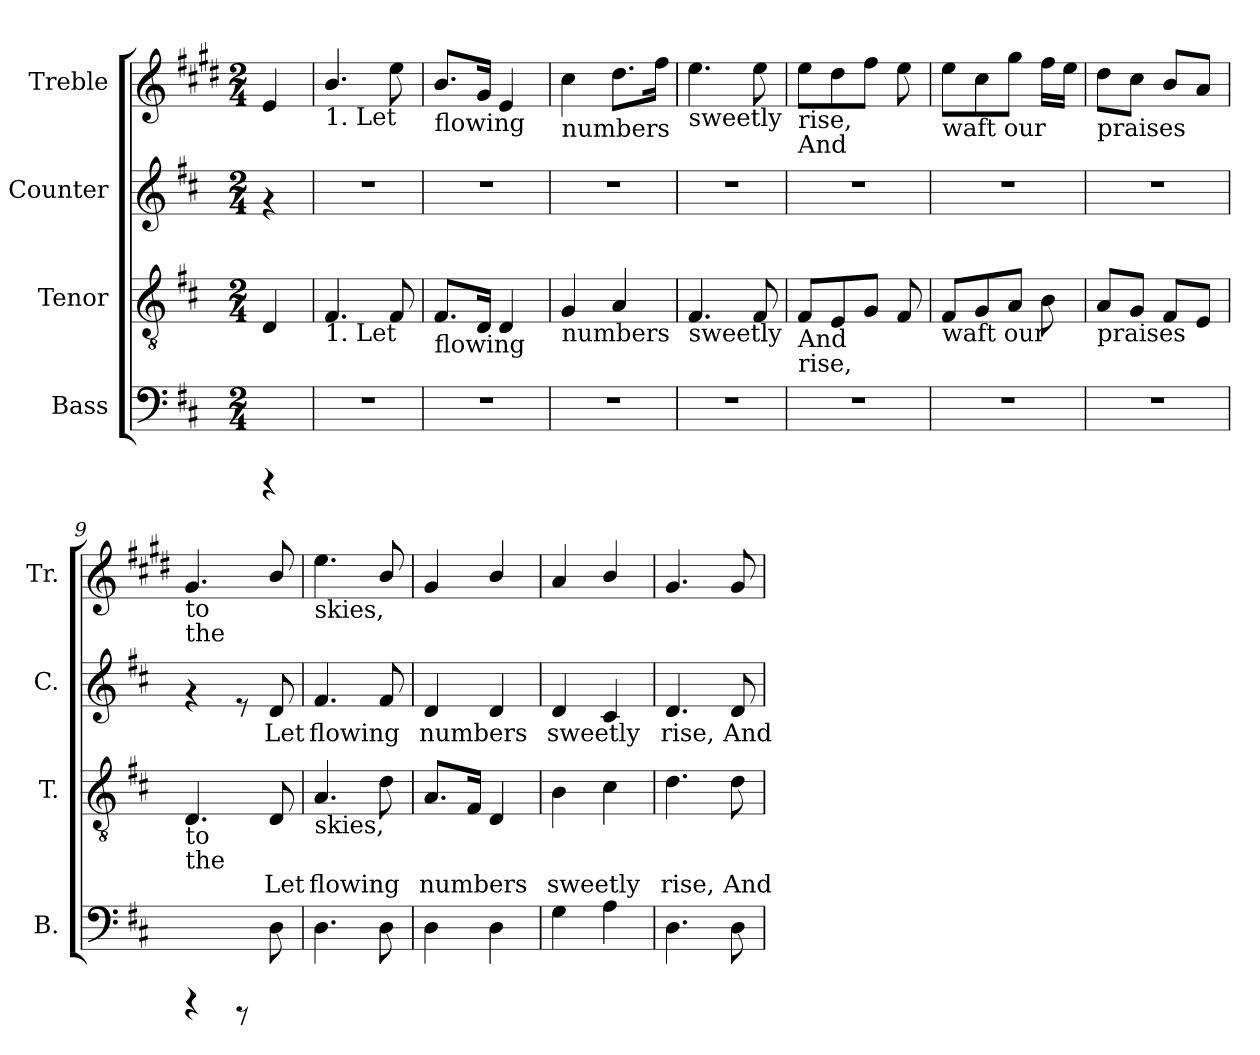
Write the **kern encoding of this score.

**kern	**text	**kern	**text	**kern	**text	**kern
*part4	*part4	*part3	*part3	*part2	*part2	*part1
*staff4	*staff4	*staff3	*staff3	*staff2	*staff2	*staff1
*I"Bass	*	*I"Tenor	*	*I"Counter	*	*I"Treble
*I'B.	*	*I'T.	*	*I'C.	*	*I'Tr.
!!LO:PB:g=z
*stria5	*	*stria5	*	*stria5	*	*stria5
*clefF4	*	*clefGv2	*	*clefG2	*	*clefG2
*	*	*	*	*	*	*ITrd1c2
*k[f#c#]	*	*k[f#c#]	*	*k[f#c#]	*	*k[f#c#]
*D:	*	*D:	*	*D:	*	*D:
*M2/4	*	*M2/4	*	*M2/4	*	*M2/4
=1	=1	=1	=1	=1	=1	=1
!	!	!	!LO:LY:a:cj	!	!	!
4rCCC	.	4D/	.	4rf	.	4d/
=2	=2	=2	=2	=2	=2	=2
!	!	!	!	!	!	!LO:TX:b:t=1. Let
!	!	!LO:TX:b:t=1. Let	!	!	!	!
!	!	!	!LO:LY:a:cj	!	!	!
2r	.	4.F#/	.	2r	.	4.a/
!	!	!	!LO:LY:a:cj	!	!	!
.	.	8F#/	.	.	.	8dd\
=3	=3	=3	=3	=3	=3	=3
!	!	!	!	!	!	!LO:TX:b:t=flowing
!	!	!LO:TX:b:t=flowing	!	!	!	!
!	!	!	!LO:LY:a:cj	!	!	!
2r	.	8.F#/L	.	2r	.	8.a/L
!	!	!	!LO:LY:a:cj	!	!	!
.	.	16D/J	.	.	.	16f#/J
!	!	!	!LO:LY:a:cj	!	!	!
.	.	4D/	.	.	.	4d/
=4	=4	=4	=4	=4	=4	=4
!	!	!	!	!	!	!LO:TX:b:t=numbers
!	!	!LO:TX:b:t=numbers	!	!	!	!
!	!	!	!LO:LY:a:cj	!	!	!
2r	.	4G/	.	2r	.	4b\
!	!	!	!LO:LY:a:cj	!	!	!
.	.	4A/	.	.	.	8.cc#\L
.	.	.	.	.	.	16ee\J
=5	=5	=5	=5	=5	=5	=5
!	!	!	!	!	!	!LO:TX:b:t=sweetly
!	!	!LO:TX:b:t=sweetly	!	!	!	!
!	!	!	!LO:LY:a:cj	!	!	!
2r	.	4.F#/	.	2r	.	4.dd>\
!	!	!	!LO:LY:a:cj	!	!	!
.	.	8F#/	.	.	.	8dd\
=6	=6	=6	=6	=6	=6	=6
!	!	!	!	!	!	!LO:TX:b:t=rise,
!	!	!	!	!	!	!LO:TX:b:t=And
!	!	!LO:TX:b:t=And	!	!	!	!
!	!	!LO:TX:b:t=rise,	!	!	!	!
!	!	!	!LO:LY:a:cj	!	!	!
2r	.	8F#/L	.	2r	.	8dd\L
!	!	!	!LO:LY:a:cj	!	!	!
.	.	8E/	.	.	.	8cc#\
!	!	!	!LO:LY:a:cj	!	!	!
.	.	8G/J	.	.	.	8ee\J
!	!	!	!LO:LY:a:cj	!	!	!
.	.	8F#/	.	.	.	8dd\
=7	=7	=7	=7	=7	=7	=7
!	!	!	!	!	!	!LO:TX:b:t=waft our
!	!	!LO:TX:b:t=waft our	!	!	!	!
!	!	!	!LO:LY:a:cj	!	!	!
2r	.	8F#/L	.	2r	.	8dd\L
!	!	!	!LO:LY:a:cj	!	!	!
.	.	8G/	.	.	.	8b\
!	!	!	!LO:LY:a:cj	!	!	!
.	.	8A/J	.	.	.	8ff#\J
!	!	!	!LO:LY:a:cj	!	!	!
.	.	8B\	.	.	.	16ee\L
.	.	.	.	.	.	16dd\J
=8	=8	=8	=8	=8	=8	=8
!	!	!	!	!	!	!LO:TX:b:t=praises
!	!	!LO:TX:b:t=praises	!	!	!	!
!	!	!	!LO:LY:a:cj	!	!	!
2r	.	8A/L	.	2r	.	8cc#\L
!	!	!	!LO:LY:a:cj	!	!	!
.	.	8G/J	.	.	.	8b\J
!	!	!	!LO:LY:a:cj	!	!	!
.	.	8F#/L	.	.	.	8a/L
!	!	!	!LO:LY:a:cj	!	!	!
.	.	8E/J	.	.	.	8g/J
=9	=9	=9	=9	=9	=9	=9
!	!	!	!	!	!	!LO:TX:b:t=to
!	!	!	!	!	!	!LO:TX:b:t=the
!	!	!LO:TX:b:t=to	!	!	!	!
!	!	!LO:TX:b:t=the	!	!	!	!
!	!	!	!LO:LY:a:cj	!	!	!
4rCCC	.	4.D/	.	4rf	.	4.f#/
8rBBBB	.	.	.	8re	.	.
!	!LO:LY:b:rj	!	!LO:LY:a:cj	!	!LO:LY:b:cj	!
8D\	.	8D/	Let	8d/	Let	8a>/
=10	=10	=10	=10	=10	=10	=10
!	!	!	!	!	!	!LO:TX:b:t=skies,
!	!	!LO:TX:b:t=skies,	!	!	!	!
!	!LO:LY:b:rj	!	!LO:LY:a:cj	!	!LO:LY:b:cj	!
4.D\	.	4.A/	flowing	4.f#/	flowing	4.dd>\
!	!LO:LY:b:rj	!	!LO:LY:a:cj	!	!LO:LY:b:cj	!
8D\	.	8d\	.	8f#/	.	8a/
=11	=11	=11	=11	=11	=11	=11
!	!LO:LY:b:rj	!	!LO:LY:a:cj	!	!LO:LY:b:cj	!
4D\	.	8.A/L	numbers	4d/	numbers	4f#/
!	!	!	!LO:LY:a:cj	!	!	!
.	.	16F#/J	.	.	.	.
!	!LO:LY:b:rj	!	!LO:LY:a:cj	!	!LO:LY:b:cj	!
4D\	.	4D/	.	4d/	.	4a/
=12	=12	=12	=12	=12	=12	=12
!	!LO:LY:b:rj	!	!LO:LY:a:cj	!	!LO:LY:b:cj	!
4G\	.	4B\	sweetly	4d/	sweetly	4g/
!	!LO:LY:b:rj	!	!LO:LY:a:cj	!	!LO:LY:b:cj	!
4A\	.	4c#\	.	4c#/	.	4a/
=13	=13	=13	=13	=13	=13	=13
!	!LO:LY:b:rj	!	!LO:LY:a:cj	!	!LO:LY:b:cj	!
4.D\	.	4.d\	rise,	4.d/	rise,	4.f#/
!	!LO:LY:b:rj	!	!LO:LY:a:cj	!	!LO:LY:b:cj	!
8D\	.	8d\	And	8d/	And	8f#/
=	=	=	=	=	=	=
*-	*-	*-	*-	*-	*-	*-
